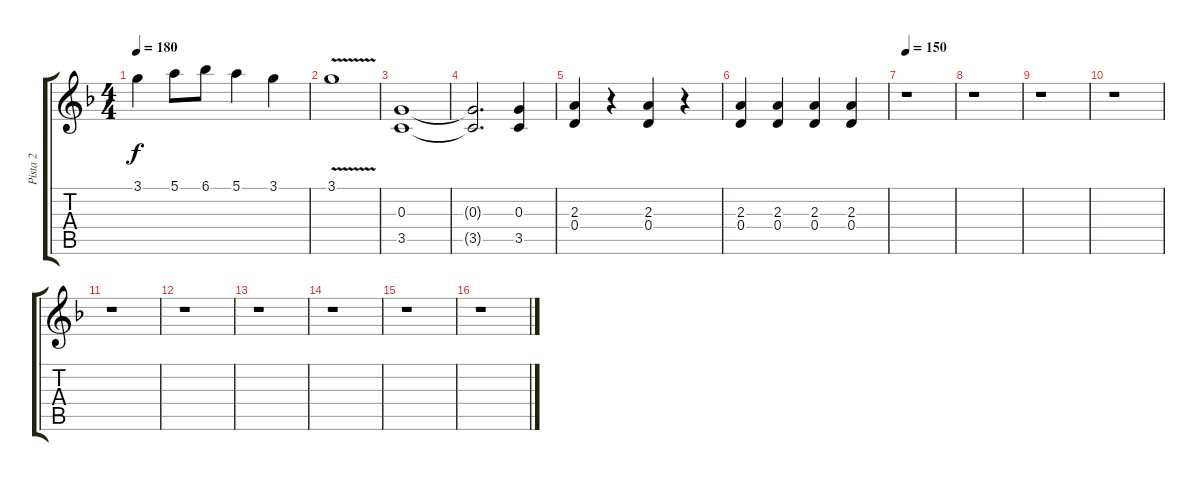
\track ("Pista 2" "Pista 2") {instrument distortionguitar}
\staff {score tabs}
\tuning (E4 B3 G3 D3 A2 E2) {hide}
\ts (4 4)
\tempo 180
\clef g2
\ks dminor
3.1.4{dy f} 5.1.8 6.1.8 5.1.4 3.1.4 |
3.1{v}.1 |
(0.3 3.5).1 |
(0.3{t} 3.5{t}).2{d} (0.3 3.5).4 |
(2.3 0.4).4 r.4 (2.3 0.4).4 r.4 |
(2.3 0.4).4 (2.3 0.4).4 (2.3 0.4).4 (2.3 0.4).4 |
\tempo 150
r.1 |
r.1 |
r.1 |
r.1 |
r.1 |
r.1 |
r.1 |
r.1 |
r.1 |
r.1
